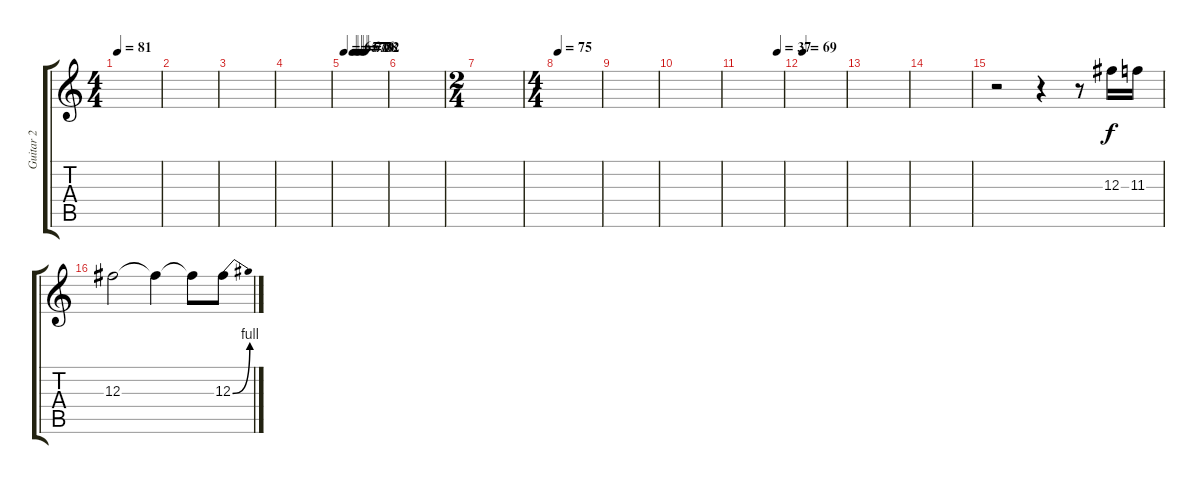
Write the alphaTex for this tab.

\track ("Guitar 2" "Guitar 2") {instrument distortionguitar}
\staff {score tabs}
\tuning (Eb4 Bb3 Gb3 Db3 Ab2 Eb2) {hide}
\ts (4 4)
\tempo 81
\tempo 75
\tempo 81
\clef g2
\ks c
|
|
|
|
\tempo 65
\tempo (67 0.20833333333333334)
\tempo (71 0.25)
\tempo (73 0.3333333333333333)
\tempo (76 0.375)
\tempo (78 0.4583333333333333)
\tempo (82 0.5)
|
|
\ts (2 4)
|
\ts (4 4)
\tempo 75
|
|
|
\tempo (37 0.875)
|
\tempo 69
|
|
|
r.2 r.4 r.8 12.3.16 11.3.16 |
12.3.2 12.3{t}.4 12.3{t}.8 12.3{be (bend 0 0 60 4)}.8
